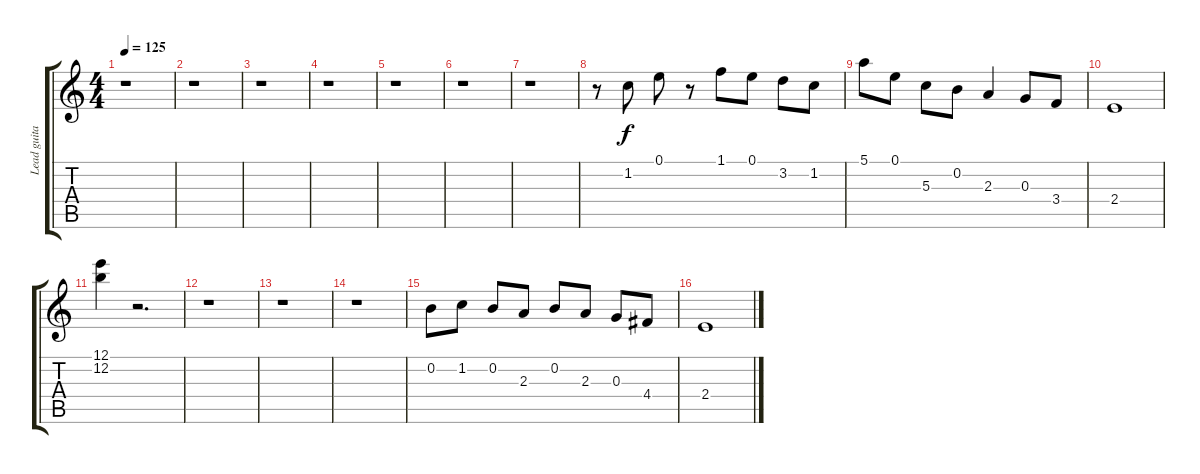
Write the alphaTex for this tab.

\track ("Lead guitar I" "Lead guita") {instrument overdrivenguitar}
\staff {score tabs}
\tuning (E4 B3 G3 D3 A2 E2) {hide}
\ts (4 4)
\tempo 125
\clef g2
\ks c
r.1{dy f} |
r.1 |
r.1 |
r.1 |
r.1 |
r.1 |
r.1 |
r.8 1.2.8 0.1.8 r.8 1.1.8 0.1.8 3.2.8 1.2.8 |
5.1.8 0.1.8 5.3.8 0.2.8 2.3.4 0.3.8 3.4.8 |
2.4.1 |
(12.1 12.2).4 r.2{d} |
r.1 |
r.1 |
r.1 |
0.2.8 1.2.8 0.2.8 2.3.8 0.2.8 2.3.8 0.3.8 4.4.8 |
2.4.1
